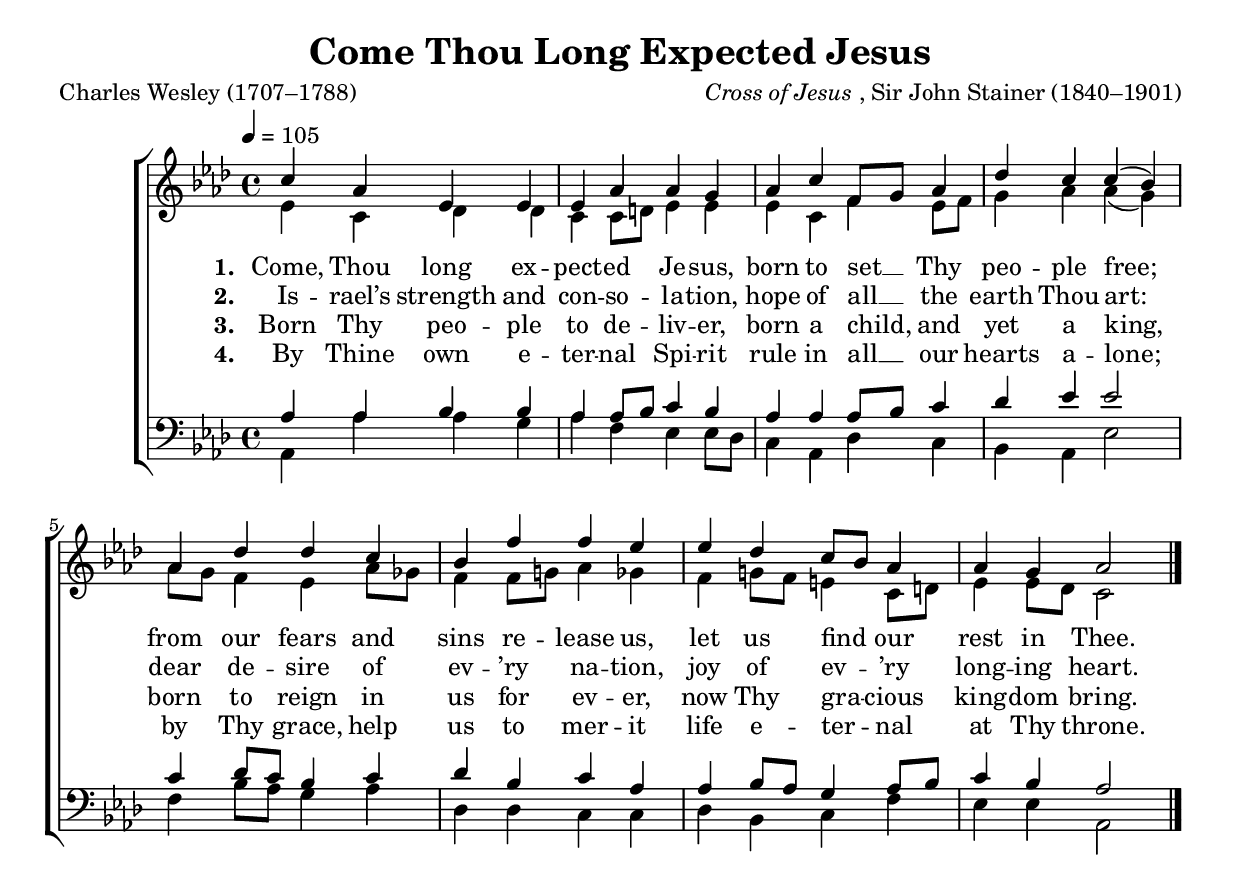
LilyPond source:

\version "2.14.2"
\include "util.ly"
\header {
    %tagline = \markup { "from" \italic {CyberHymnal.org}} 
    title = "Come Thou Long Expected Jesus"
    poet = "Charles Wesley (1707–1788)"
    composer = \markup{\italic{Cross of Jesus}, Sir John Stainer (1840–1901)}
    section = "Advent"
  }

global = {
    \key aes \major
    \time 4/4
    \autoBeamOff
    \tempo 4 = 105
}

sopMusic = \relative c' {
  c'4 aes ees ees |
  ees aes aes g |
  aes c f,8[ g] aes4 |
  des c c( bes) |
  
  aes des des c |
  bes f' f ees |
  ees des c8[ bes] aes4 |
  aes g aes2 \bar "|."
}

altoMusic = \relative c' {
  ees4 c des des |
  c c8[ d] ees4 ees |
  ees c f ees8[ f] |
  g4 aes aes( g) |
  
  aes8[ g] f4 ees aes8[ ges] |
  f4 f8[ g!] aes4 ges |
  f g!8[ f] e4 c8[ d] |
  ees4 ees8[ des] c2 \bar "|."
}
altoWords = \lyricmode {
  \dropLyricsVII
  \set stanza = #"1. "
  Come, Thou long ex -- pect -- ed Je -- sus,
  born to set __ Thy peo -- ple free;
  from our fears and sins re -- lease us, let us find our rest in Thee.
}
altoWordsII = \lyricmode {
  \dropLyricsVII
%\markup\italic
  \set stanza = #"2. "
  Is -- rael’s strength and con -- so -- la -- tion,
  hope of all __ the earth Thou art:
  dear de -- sire of ev -- ’ry na -- tion, joy of ev -- ’ry long -- ing heart.
}
altoWordsIII = \lyricmode {
  \dropLyricsVII
  \set stanza = #"3. "
  Born Thy peo -- ple to de -- liv -- er, born a child, and yet a king,
  born to reign in us for ev -- er, now Thy gra -- cious king -- dom bring.
}
altoWordsIV = \lyricmode {
  \dropLyricsVII
  \set stanza = #"4. "
  By Thine own e -- ter -- nal Spi -- rit rule in all __ our hearts a -- lone;
  by Thy grace, help us to mer -- it life e -- ter -- nal at Thy throne.
}
tenorMusic = \relative c' {
  aes4 aes bes bes |
  aes aes8[ bes] c4 bes |
  aes aes aes8[ bes] c4 |
  des ees ees2 |
  
  c4 des8[ c] bes4 c |
  des bes c aes |
  aes bes8[ aes] g4 aes8[ bes] |
  c4 bes aes2 \bar "|."
}

bassMusic = \relative c {
  aes4 aes' aes g |
  aes f ees ees8[ des] |
  c4 aes des c |
  bes aes ees'2 |
  
  f4 bes8[ aes] g4 aes |
  des, des c c |
  des bes c f |
  ees ees aes,2 \bar "|."
}


\score {
  <<
   \new ChoirStaff <<
    \new Staff = women <<
      \new Voice = "sopranos" { \voiceOne << \global \sopMusic >> }
      \new Voice = "altos" { \voiceTwo << \global \altoMusic >> }
    >>
    \new Lyrics = "altos"   \lyricsto "sopranos" \altoWords
    \new Lyrics = "altosII"  \lyricsto "sopranos" \altoWordsII
    \new Lyrics = "altosIII" \lyricsto "sopranos" \altoWordsIII
    \new Lyrics = "altosIV"  \lyricsto "sopranos" \altoWordsIV
   \new Staff = men <<
      \clef bass
      \new Voice = "tenors" { \voiceOne << \global \tenorMusic >> }
      \new Voice = "basses" { \voiceTwo << \global \bassMusic >> }
    >>
  >>
  >>
  \layout { }
  
  \midi {
    \set Staff.midiInstrument = "flute"
  
    \context {
      \Voice
      \remove "Dynamic_performer"
    }
  }
}

